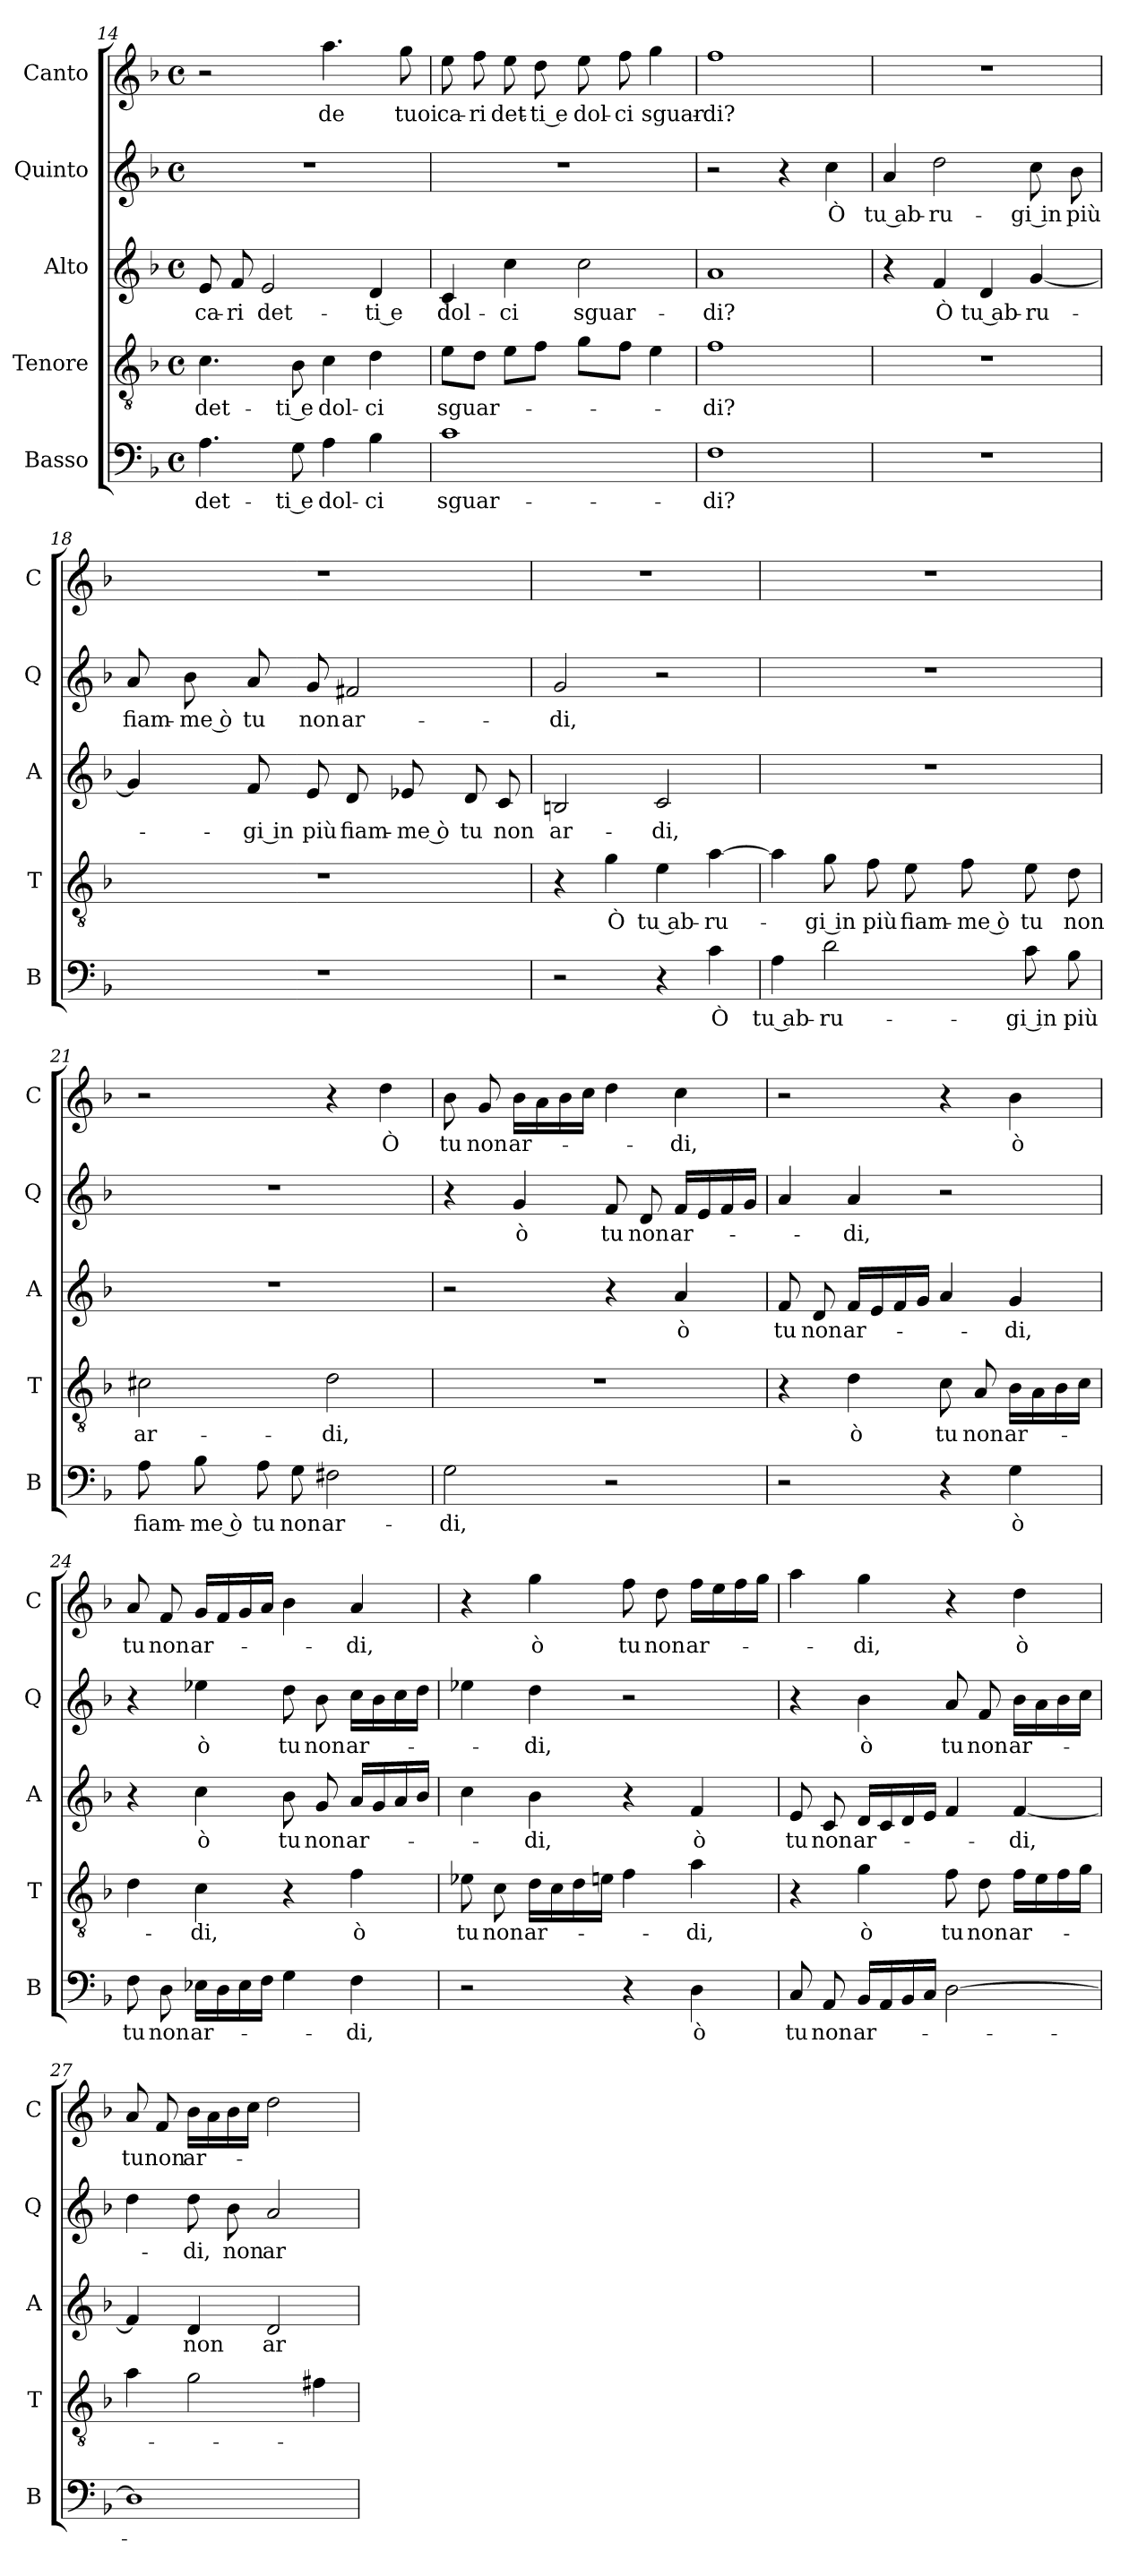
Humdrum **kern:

**kern	**text	**kern	**text	**kern	**text	**kern	**text	**kern	**text
*part5	*part5	*part4	*part4	*part3	*part3	*part2	*part2	*part1	*part1
*staff5	*staff5	*staff4	*staff4	*staff3	*staff3	*staff2	*staff2	*staff1	*staff1
*I"Basso	*	*I"Tenore	*	*I"Alto	*	*I"Quinto	*	*I"Canto	*
*I'B	*	*I'T	*	*I'A	*	*I'Q	*	*I'C	*
*clefF4	*	*clefGv2	*	*clefG2	*	*clefG2	*	*clefG2	*
*k[b-]	*	*k[b-]	*	*k[b-]	*	*k[b-]	*	*k[b-]	*
*F:	*	*F:	*	*F:	*	*F:	*	*F:	*
*M4/4	*	*M4/4	*	*M4/4	*	*M4/4	*	*M4/4	*
*met(c)	*	*met(c)	*	*met(c)	*	*met(c)	*	*met(c)	*
=14	=14	=14	=14	=14	=14	=14	=14	=14	=14
!	!LO:LY:b	!	!LO:LY:b	!	!LO:LY:b	!	!	!	!
4.A\	det-	4.c\	det-	8e/	ca-	1r	.	2r	.
!	!	!	!	!	!LO:LY:b	!	!	!	!
.	.	.	.	8f/	-ri	.	.	.	.
!	!	!	!	!	!LO:LY:b	!	!	!	!
.	.	.	.	2e/	det-	.	.	.	.
!	!LO:LY:b	!	!LO:LY:b	!	!	!	!	!	!
8G\	-ti e	8B-\	-ti e	.	.	.	.	.	.
!	!LO:LY:b	!	!LO:LY:b	!	!	!	!	!	!LO:LY:b
4A\	dol-	4c\	dol-	.	.	.	.	4.aa\	de
!	!LO:LY:b	!	!LO:LY:b	!	!LO:LY:b	!	!	!	!
4B-\	-ci	4d\	-ci	4d/	-ti e	.	.	.	.
!	!	!	!	!	!	!	!	!	!LO:LY:b
.	.	.	.	.	.	.	.	8gg\	tuoi
=15	=15	=15	=15	=15	=15	=15	=15	=15	=15
!	!LO:LY:b	!	!LO:LY:b	!	!LO:LY:b	!	!	!	!LO:LY:b
1c	sguar-	8e\L	sguar-	4c/	dol-	1r	.	8ee\	ca-
!	!	!	!	!	!	!	!	!	!LO:LY:b
.	.	8d\J	.	.	.	.	.	8ff\	-ri
!	!	!	!	!	!LO:LY:b	!	!	!	!LO:LY:b
.	.	8e\L	.	4cc\	-ci	.	.	8ee\	det-
!	!	!	!	!	!	!	!	!	!LO:LY:b
.	.	8f\J	.	.	.	.	.	8dd\	-ti e
!	!	!	!	!	!LO:LY:b	!	!	!	!LO:LY:b
.	.	8g\L	.	2cc\	sguar-	.	.	8ee\	dol-
!	!	!	!	!	!	!	!	!	!LO:LY:b
.	.	8f\J	.	.	.	.	.	8ff\	-ci
!	!	!	!	!	!	!	!	!	!LO:LY:b
.	.	4e\	.	.	.	.	.	4gg\	sguar-
=16	=16	=16	=16	=16	=16	=16	=16	=16	=16
!	!LO:LY:b	!	!LO:LY:b	!	!LO:LY:b	!	!	!	!LO:LY:b
1F	-di?	1f	-di?	1a	-di?	2r	.	1ff	-di?
.	.	.	.	.	.	4r	.	.	.
!	!	!	!	!	!	!	!LO:LY:b	!	!
.	.	.	.	.	.	4cc\	Ò	.	.
=17	=17	=17	=17	=17	=17	=17	=17	=17	=17
!	!	!	!	!	!	!	!LO:LY:b	!	!
1r	.	1r	.	4r	.	4a/	tu ab-	1r	.
!	!	!	!	!	!LO:LY:b	!	!LO:LY:b	!	!
.	.	.	.	4f/	Ò	2dd\	-ru-	.	.
!	!	!	!	!	!LO:LY:b	!	!	!	!
.	.	.	.	4d/	tu ab-	.	.	.	.
!	!	!	!	!	!LO:LY:b	!	!LO:LY:b	!	!
.	.	.	.	[4g/	-ru-	8cc\	-gi in	.	.
!	!	!	!	!	!	!	!LO:LY:b	!	!
.	.	.	.	.	.	8b-\	più	.	.
!!LO:LB:g=z
=18	=18	=18	=18	=18	=18	=18	=18	=18	=18
!	!	!	!	!	!	!	!LO:LY:b	!	!
1r	.	1r	.	4g/]	.	8a/	fiam-	1r	.
!	!	!	!	!	!	!	!LO:LY:b	!	!
.	.	.	.	.	.	8b-\	-me ò	.	.
!	!	!	!	!	!LO:LY:b	!	!LO:LY:b	!	!
.	.	.	.	8f/	-gi in	8a/	tu	.	.
!	!	!	!	!	!LO:LY:b	!	!LO:LY:b	!	!
.	.	.	.	8e/	più	8g/	non	.	.
!	!	!	!	!	!LO:LY:b	!	!LO:LY:b	!	!
.	.	.	.	8d/	fiam-	2f#X/	ar-	.	.
!	!	!	!	!	!LO:LY:b	!	!	!	!
.	.	.	.	8e-X/	-me ò	.	.	.	.
!	!	!	!	!	!LO:LY:b	!	!	!	!
.	.	.	.	8d/	tu	.	.	.	.
!	!	!	!	!	!LO:LY:b	!	!	!	!
.	.	.	.	8c/	non	.	.	.	.
=19	=19	=19	=19	=19	=19	=19	=19	=19	=19
!	!	!	!	!	!LO:LY:b	!	!LO:LY:b	!	!
2r	.	4r	.	2Bn/	ar-	2g/	-di,	1r	.
!	!	!	!LO:LY:b	!	!	!	!	!	!
.	.	4g\	Ò	.	.	.	.	.	.
!	!	!	!LO:LY:b	!	!LO:LY:b	!	!	!	!
4r	.	4e\	tu ab-	2c/	-di,	2r	.	.	.
!	!LO:LY:b	!	!LO:LY:b	!	!	!	!	!	!
4c\	Ò	[4a\	-ru-	.	.	.	.	.	.
=20	=20	=20	=20	=20	=20	=20	=20	=20	=20
!	!LO:LY:b	!	!	!	!	!	!	!	!
4A\	tu ab-	4a\]	.	1r	.	1r	.	1r	.
!	!LO:LY:b	!	!LO:LY:b	!	!	!	!	!	!
2d\	-ru-	8g\	-gi in	.	.	.	.	.	.
!	!	!	!LO:LY:b	!	!	!	!	!	!
.	.	8f\	più	.	.	.	.	.	.
!	!	!	!LO:LY:b	!	!	!	!	!	!
.	.	8e\	fiam-	.	.	.	.	.	.
!	!	!	!LO:LY:b	!	!	!	!	!	!
.	.	8f\	-me ò	.	.	.	.	.	.
!	!LO:LY:b	!	!LO:LY:b	!	!	!	!	!	!
8c\	-gi in	8e\	tu	.	.	.	.	.	.
!	!LO:LY:b	!	!LO:LY:b	!	!	!	!	!	!
8B-\	più	8d\	non	.	.	.	.	.	.
=21	=21	=21	=21	=21	=21	=21	=21	=21	=21
!	!LO:LY:b	!	!LO:LY:b	!	!	!	!	!	!
8A\	fiam-	2c#X\	ar-	1r	.	1r	.	2r	.
!	!LO:LY:b	!	!	!	!	!	!	!	!
8B-\	-me ò	.	.	.	.	.	.	.	.
!	!LO:LY:b	!	!	!	!	!	!	!	!
8A\	tu	.	.	.	.	.	.	.	.
!	!LO:LY:b	!	!	!	!	!	!	!	!
8G\	non	.	.	.	.	.	.	.	.
!	!LO:LY:b	!	!LO:LY:b	!	!	!	!	!	!
2F#X\	ar-	2d\	-di,	.	.	.	.	4r	.
!	!	!	!	!	!	!	!	!	!LO:LY:b
.	.	.	.	.	.	.	.	4dd\	Ò
!!LO:LB:g=z
=22	=22	=22	=22	=22	=22	=22	=22	=22	=22
!	!LO:LY:b	!	!	!	!	!	!	!	!LO:LY:b
2G\	-di,	1r	.	2r	.	4r	.	8b-\	tu
!	!	!	!	!	!	!	!	!	!LO:LY:b
.	.	.	.	.	.	.	.	8g/	non
!	!	!	!	!	!	!	!LO:LY:b	!	!LO:LY:b
.	.	.	.	.	.	4g/	ò	16b-\LL	ar-
.	.	.	.	.	.	.	.	16a\	.
.	.	.	.	.	.	.	.	16b-\	.
.	.	.	.	.	.	.	.	16cc\JJ	.
!	!	!	!	!	!	!	!LO:LY:b	!	!
2r	.	.	.	4r	.	8f/	tu	4dd\	.
!	!	!	!	!	!	!	!LO:LY:b	!	!
.	.	.	.	.	.	8d/	non	.	.
!	!	!	!	!	!LO:LY:b	!	!LO:LY:b	!	!LO:LY:b
.	.	.	.	4a/	ò	16f/LL	ar-	4cc\	-di,
.	.	.	.	.	.	16e/	.	.	.
.	.	.	.	.	.	16f/	.	.	.
.	.	.	.	.	.	16g/JJ	.	.	.
=23	=23	=23	=23	=23	=23	=23	=23	=23	=23
!	!	!	!	!	!LO:LY:b	!	!	!	!
2r	.	4r	.	8f/	tu	4a/	.	2r	.
!	!	!	!	!	!LO:LY:b	!	!	!	!
.	.	.	.	8d/	non	.	.	.	.
!	!	!	!LO:LY:b	!	!LO:LY:b	!	!LO:LY:b	!	!
.	.	4d\	ò	16f/LL	ar-	4a/	-di,	.	.
.	.	.	.	16e/	.	.	.	.	.
.	.	.	.	16f/	.	.	.	.	.
.	.	.	.	16g/JJ	.	.	.	.	.
!	!	!	!LO:LY:b	!	!	!	!	!	!
4r	.	8c\	tu	4a/	.	2r	.	4r	.
!	!	!	!LO:LY:b	!	!	!	!	!	!
.	.	8A/	non	.	.	.	.	.	.
!	!LO:LY:b	!	!LO:LY:b	!	!LO:LY:b	!	!	!	!LO:LY:b
4G\	ò	16B-\LL	ar-	4g/	-di,	.	.	4b-\	ò
.	.	16A\	.	.	.	.	.	.	.
.	.	16B-\	.	.	.	.	.	.	.
.	.	16c\JJ	.	.	.	.	.	.	.
=24	=24	=24	=24	=24	=24	=24	=24	=24	=24
!	!LO:LY:b	!	!	!	!	!	!	!	!LO:LY:b
8F\	tu	4d\	.	4r	.	4r	.	8a/	tu
!	!LO:LY:b	!	!	!	!	!	!	!	!LO:LY:b
8D\	non	.	.	.	.	.	.	8f/	non
!	!LO:LY:b	!	!LO:LY:b	!	!LO:LY:b	!	!LO:LY:b	!	!LO:LY:b
16E-X\LL	ar-	4c\	-di,	4cc\	ò	4ee-X\	ò	16g/LL	ar-
16D\	.	.	.	.	.	.	.	16f/	.
16E-\	.	.	.	.	.	.	.	16g/	.
16F\JJ	.	.	.	.	.	.	.	16a/JJ	.
!	!	!	!	!	!LO:LY:b	!	!LO:LY:b	!	!
4G\	.	4r	.	8b-\	tu	8dd\	tu	4b-\	.
!	!	!	!	!	!LO:LY:b	!	!LO:LY:b	!	!
.	.	.	.	8g/	non	8b-\	non	.	.
!	!LO:LY:b	!	!LO:LY:b	!	!LO:LY:b	!	!LO:LY:b	!	!LO:LY:b
4F\	-di,	4f\	ò	16a/LL	ar-	16cc\LL	ar-	4a/	-di,
.	.	.	.	16g/	.	16b-\	.	.	.
.	.	.	.	16a/	.	16cc\	.	.	.
.	.	.	.	16b-/JJ	.	16dd\JJ	.	.	.
!!LO:PB:g=z
=25	=25	=25	=25	=25	=25	=25	=25	=25	=25
!	!	!	!LO:LY:b	!	!	!	!	!	!
2r	.	8e-X\	tu	4cc\	.	4ee-X\	.	4r	.
!	!	!	!LO:LY:b	!	!	!	!	!	!
.	.	8c\	non	.	.	.	.	.	.
!	!	!	!LO:LY:b	!	!LO:LY:b	!	!LO:LY:b	!	!LO:LY:b
.	.	16d\LL	ar-	4b-\	-di,	4dd\	-di,	4gg\	ò
.	.	16c\	.	.	.	.	.	.	.
.	.	16d\	.	.	.	.	.	.	.
.	.	16en\JJ	.	.	.	.	.	.	.
!	!	!	!	!	!	!	!	!	!LO:LY:b
4r	.	4f\	.	4r	.	2r	.	8ff\	tu
!	!	!	!	!	!	!	!	!	!LO:LY:b
.	.	.	.	.	.	.	.	8dd\	non
!	!LO:LY:b	!	!LO:LY:b	!	!LO:LY:b	!	!	!	!LO:LY:b
4D\	ò	4a\	-di,	4f/	ò	.	.	16ff\LL	ar-
.	.	.	.	.	.	.	.	16ee\	.
.	.	.	.	.	.	.	.	16ff\	.
.	.	.	.	.	.	.	.	16gg\JJ	.
=26	=26	=26	=26	=26	=26	=26	=26	=26	=26
!	!LO:LY:b	!	!	!	!LO:LY:b	!	!	!	!
8C/	tu	4r	.	8e/	tu	4r	.	4aa\	.
!	!LO:LY:b	!	!	!	!LO:LY:b	!	!	!	!
8AA/	non	.	.	8c/	non	.	.	.	.
!	!LO:LY:b	!	!LO:LY:b	!	!LO:LY:b	!	!LO:LY:b	!	!LO:LY:b
16BB-/LL	ar-	4g\	ò	16d/LL	ar-	4b-\	ò	4gg\	-di,
16AA/	.	.	.	16c/	.	.	.	.	.
16BB-/	.	.	.	16d/	.	.	.	.	.
16C/JJ	.	.	.	16e/JJ	.	.	.	.	.
!	!	!	!LO:LY:b	!	!	!	!LO:LY:b	!	!
[2D\	.	8f\	tu	4f/	.	8a/	tu	4r	.
!	!	!	!LO:LY:b	!	!	!	!LO:LY:b	!	!
.	.	8d\	non	.	.	8f/	non	.	.
!	!	!	!LO:LY:b	!	!LO:LY:b	!	!LO:LY:b	!	!LO:LY:b
.	.	16f\LL	ar-	[4f/	-di,	16b-\LL	ar-	4dd\	ò
.	.	16e\	.	.	.	16a\	.	.	.
.	.	16f\	.	.	.	16b-\	.	.	.
.	.	16g\JJ	.	.	.	16cc\JJ	.	.	.
=27	=27	=27	=27	=27	=27	=27	=27	=27	=27
!	!	!	!	!	!	!	!	!	!LO:LY:b
1D]	.	4a\	.	4f/]	.	4dd\	.	8a/	tu
!	!	!	!	!	!	!	!	!	!LO:LY:b
.	.	.	.	.	.	.	.	8f/	non
!	!	!	!	!	!LO:LY:b	!	!LO:LY:b	!	!LO:LY:b
.	.	2g\	.	4d/	non	8dd\	-di,	16b-\LL	ar-
.	.	.	.	.	.	.	.	16a\	.
!	!	!	!	!	!	!	!LO:LY:b	!	!
.	.	.	.	.	.	8b-\	non	16b-\	.
.	.	.	.	.	.	.	.	16cc\JJ	.
!	!	!	!	!	!LO:LY:b	!	!LO:LY:b	!	!
.	.	.	.	2d/	ar-	2a/	ar-	2dd\	.
.	.	4f#X\	.	.	.	.	.	.	.
=	=	=	=	=	=	=	=	=	=
*-	*-	*-	*-	*-	*-	*-	*-	*-	*-
